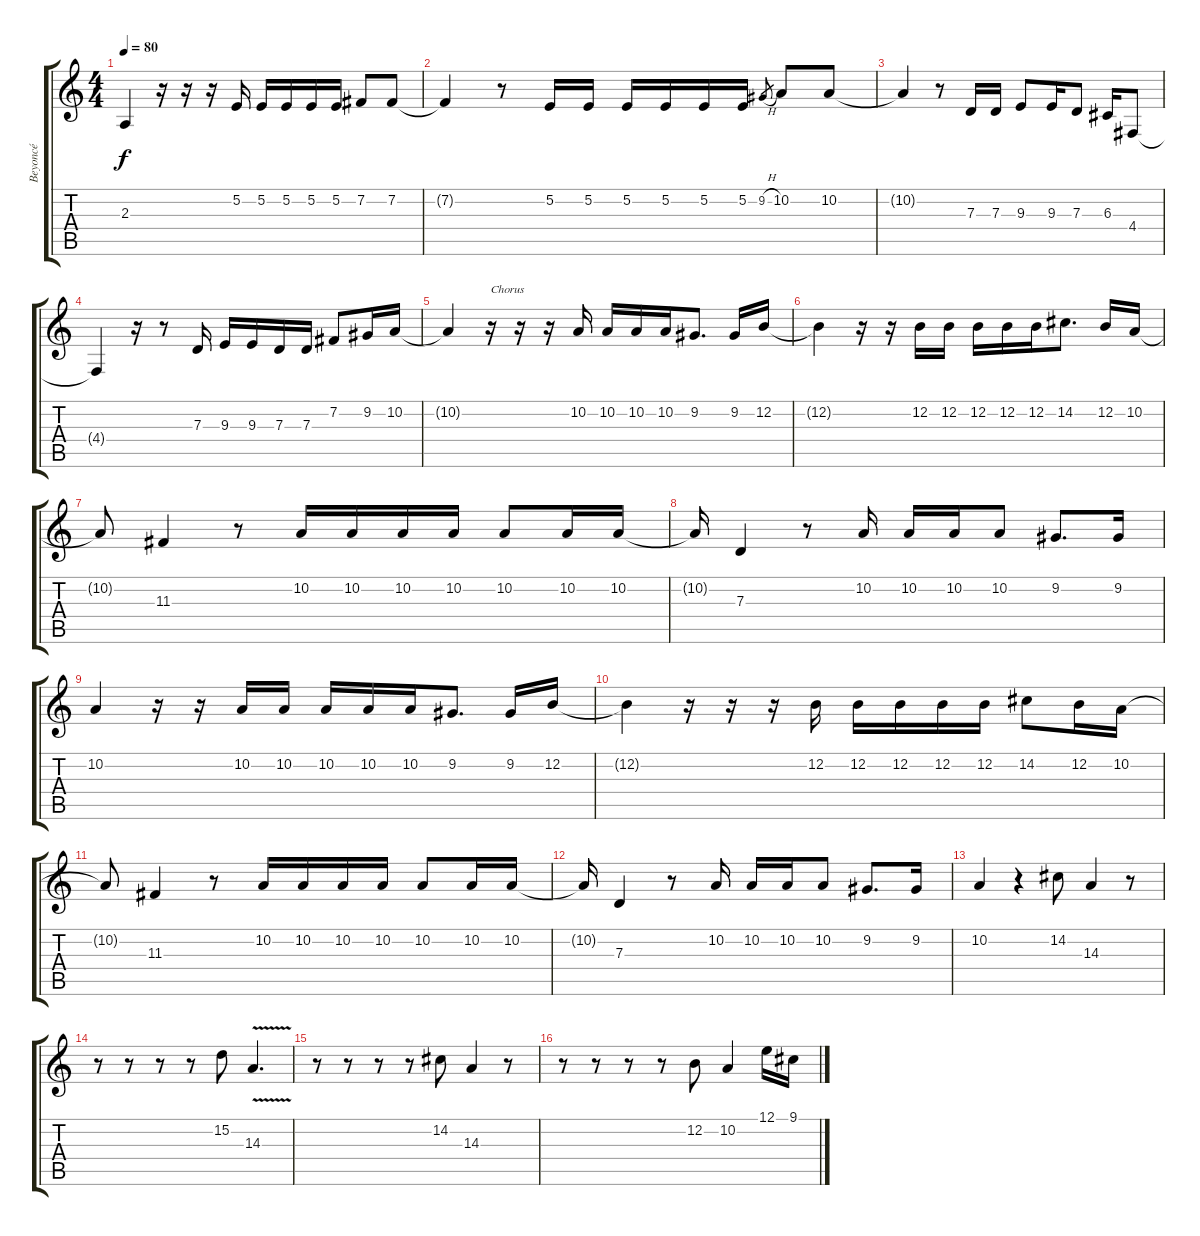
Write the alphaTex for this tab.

\track ("Beyoncé" "Beyoncé") {instrument clarinet}
\staff {score tabs}
\tuning (E4 B3 G3 D3 A2 E2) {hide}
\ts (4 4)
\tempo 80
\clef g2
\ks c
2.3.4{dy f} r.16 r.16 r.16 5.2.16 5.2.16 5.2.16 5.2.16 5.2.16 7.2.8 7.2.8 |
7.2{t}.4 r.8 5.2.16 5.2.16 5.2.16 5.2.16 5.2.16 5.2.16 9.2{h}.8{gr} 10.2.8 10.2.8 |
10.2{t}.4 r.8 7.3.16 7.3.16 9.3.8 9.3.16 7.3.8 6.3.16 4.4.8 |
4.4{t}.4 r.16 r.8 7.3.16 9.3.16 9.3.16 7.3.16 7.3.16 7.2.8 9.2.16 10.2.16 |
10.2{t}.4 r.16{txt "Chorus"} r.16 r.16 10.2.16 10.2.16 10.2.16 10.2.16 9.2.8{d} 9.2.16 12.2.16 |
12.2{t}.4 r.16 r.16 12.2.16 12.2.16 12.2.16 12.2.16 12.2.16 14.2.8{d} 12.2.16 10.2.16 |
10.2{t}.8 11.3.4 r.8 10.2.16 10.2.16 10.2.16 10.2.16 10.2.8 10.2.16 10.2.16 |
10.2{t}.16 7.3.4 r.8 10.2.16 10.2.16 10.2.16 10.2.8 9.2.8{d} 9.2.16 |
10.2.4 r.16 r.16 10.2.16 10.2.16 10.2.16 10.2.16 10.2.16 9.2.8{d} 9.2.16 12.2.16 |
12.2{t}.4 r.16 r.16 r.16 12.2.16 12.2.16 12.2.16 12.2.16 12.2.16 14.2.8 12.2.16 10.2.16 |
10.2{t}.8 11.3.4 r.8 10.2.16 10.2.16 10.2.16 10.2.16 10.2.8 10.2.16 10.2.16 |
10.2{t}.16 7.3.4 r.8 10.2.16 10.2.16 10.2.16 10.2.8 9.2.8{d} 9.2.16 |
10.2.4 r.4 14.2.8 14.3.4 r.8 |
r.8 r.8 r.8 r.8 15.2.8 14.3{v}.4{d} |
r.8 r.8 r.8 r.8 14.2.8 14.3.4 r.8 |
r.8 r.8 r.8 r.8 12.2.8 10.2.4 12.1.16 9.1.16
